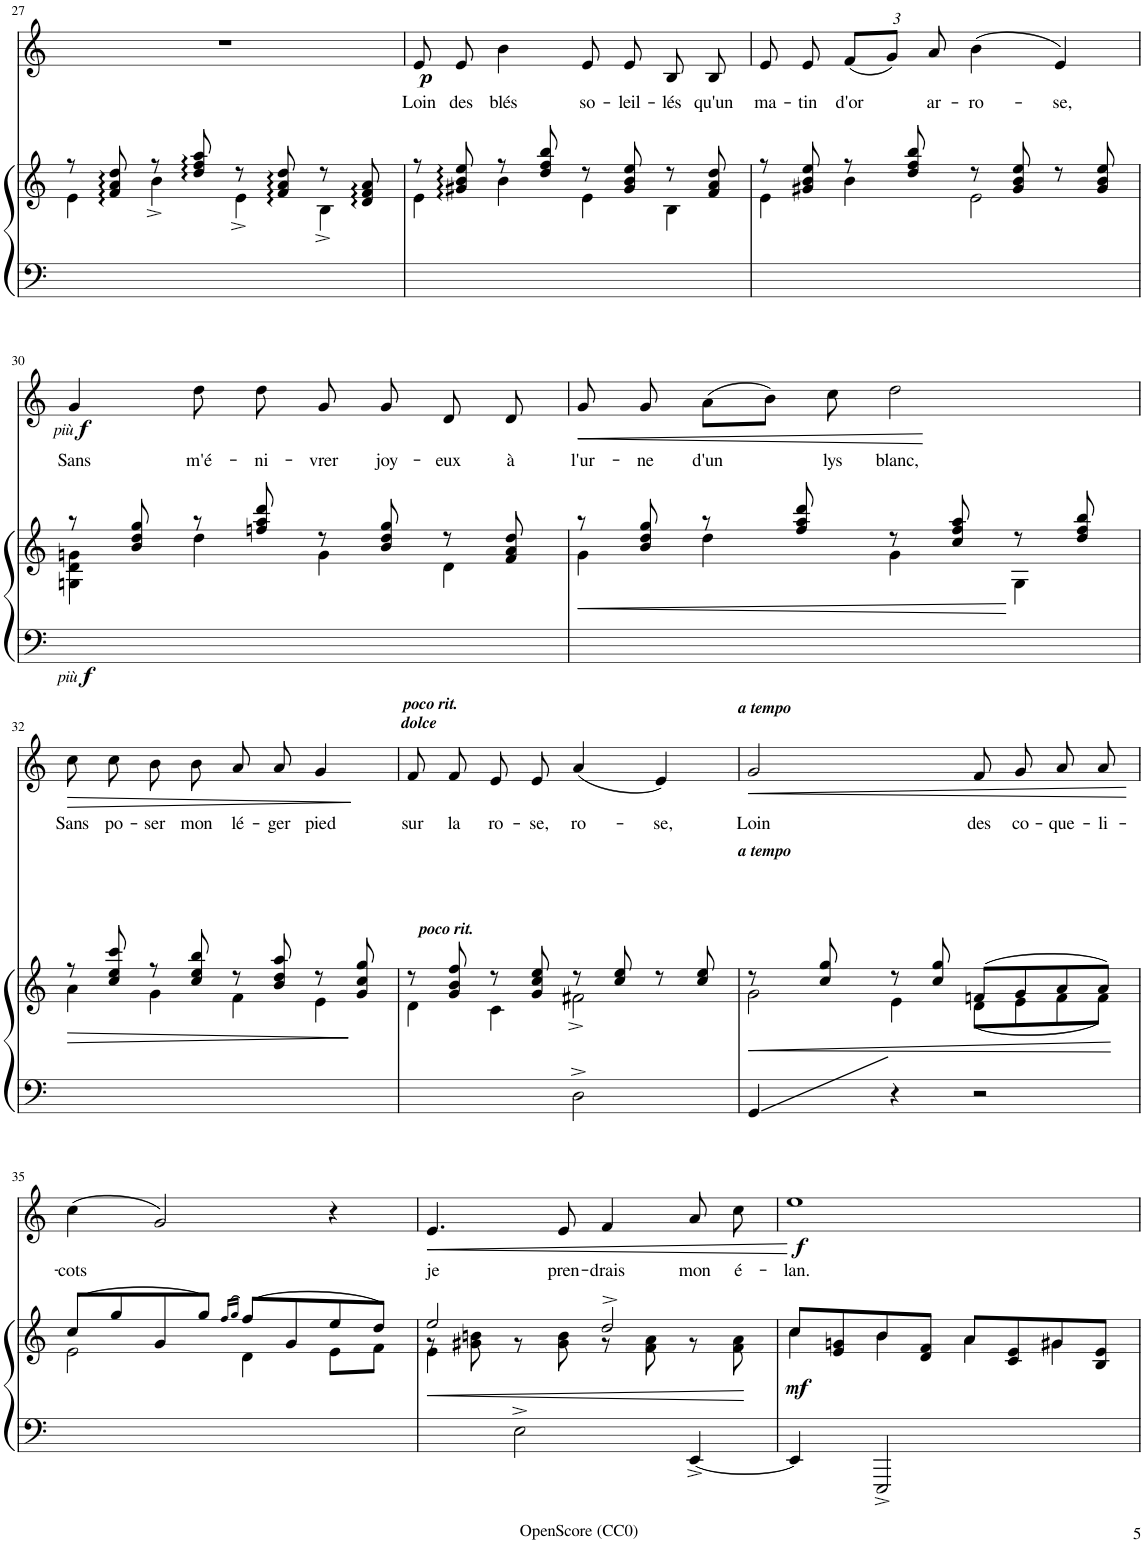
**kern	**kern	**dynam	**kern	**text	**dynam
*part2	*part2	*part2	*part1	*part1	*part1
*staff3	*staff2	*staff2/3	*staff1	*staff1	*staff1
*I"Piano	*	*	*I"Voice	*	*
*I'Pno	*	*	*	*	*
!!LO:PB:g=z
*clefF4	*clefG2	*	*clefG2	*	*
*k[]	*k[]	*	*k[]	*	*
*M4/4	*M4/4	*	*M4/4	*	*
*met(c)	*met(c)	*	*met(c)	*	*
=27	=27	=27	=27	=27	=27
*	*^	*	*	*	*
1ryy	8r	4e\	.	1r	.	.
.	8f/ 8a/ 8dd/	.	.	.	.	.
.	8r	4b^\	.	.	.	.
.	8dd/ 8ff/ 8aa/	.	.	.	.	.
.	8r	4e^\	.	.	.	.
.	8f/ 8a/ 8dd/	.	.	.	.	.
.	8r	4B^\	.	.	.	.
.	8d/ 8f/ 8a/	.	.	.	.	.
=28	=28	=28	=28	=28	=28	=28
!	!	!	!	!	!LO:LY:b	!LO:DY:b
1ryy	8r	4e\	.	8e/	Loin	p
!	!	!	!	!	!LO:LY:b	!
.	8g#X/ 8b/ 8ee/	.	.	8e/	des	.
!	!	!	!	!	!LO:LY:b	!
.	8r	4b\	.	4b\	blés	.
.	8dd/ 8ff/ 8bb/	.	.	.	.	.
!	!	!	!	!	!LO:LY:b	!
.	8r	4e\	.	8e/	so-	.
!	!	!	!	!	!LO:LY:b	!
.	8g#/ 8b/ 8ee/	.	.	8e/	-leil-	.
!	!	!	!	!	!LO:LY:b	!
.	8r	4B\	.	8B/	-lés	.
!	!	!	!	!	!LO:LY:b	!
.	8f/ 8a/ 8dd/	.	.	8B/	qu'un	.
=29	=29	=29	=29	=29	=29	=29
!	!	!	!	!	!LO:LY:b	!
1ryy	8r	4e\	.	8e/	ma-	.
!	!	!	!	!	!LO:LY:b	!
.	8g#X/ 8b/ 8ee/	.	.	8e/	-tin	.
*	*	*	*	*Xbrackettup	*	*
!	!	!	!	!	!LO:LY:b	!
.	8r	4b\	.	(12f/L	d'or	.
.	.	.	.	12g/J)	.	.
.	8dd/ 8ff/ 8bb/	.	.	.	.	.
!	!	!	!	!	!LO:LY:b	!
.	.	.	.	12a/	ar-	.
!	!	!	!	!	!LO:LY:b	!
.	8r	2e\	.	(4b\	-ro-	.
.	8g#/ 8b/ 8ee/	.	.	.	.	.
!	!	!	!	!	!LO:LY:b	!
.	8r	.	.	4e/)	se,	.
.	8g#/ 8b/ 8ee/	.	.	.	.	.
!!LO:LB:g=z
=30	=30	=30	=30	=30	=30	=30
!	!	!	!LO:DY:b=2	!	!LO:LY:b	!
!	!	!	!LO:DY:n=1:b=2	!	!	!LO:DY:b
!	!	!	!	!	!	!LO:DY:n=1:b
1ryy	8r	4Gn\ 4d\ 4gn\	other-dynamics f	4g/	Sans	other-dynamics f
.	8b/ 8dd/ 8gg/	.	.	.	.	.
!	!	!	!	!	!LO:LY:b	!
.	8r	4dd\	.	8dd\	m'é-	.
!	!	!	!	!	!LO:LY:b	!
.	8ffn/ 8aa/ 8ddd/	.	.	8dd\	-ni-	.
!	!	!	!	!	!LO:LY:b	!
.	8r	4g\	.	8g/	-vrer	.
!	!	!	!	!	!LO:LY:b	!
.	8b/ 8dd/ 8gg/	.	.	8g/	joy-	.
!	!	!	!	!	!LO:LY:b	!
.	8r	4d\	.	8d/	-eux	.
!	!	!	!	!	!LO:LY:b	!
.	8f/ 8a/ 8dd/	.	.	8d/	à	.
=31	=31	=31	=31	=31	=31	=31
!	!	!	!LO:HP:b	!	!LO:LY:b	!LO:HP:b
1ryy	8r	4g\	<	8g/	l'ur-	<
!	!	!	!	!	!LO:LY:b	!
.	8b/ 8dd/ 8gg/	.	.	8g/	-ne	.
*	*	*	*	*Xtuplet	*	*
!	!	!	!	!	!LO:LY:b	!
.	8r	4dd\	.	(12a\L	d'un	.
.	.	.	.	12b\J)	.	.
.	8ff/ 8aa/ 8ddd/	.	.	.	.	.
!	!	!	!	!	!LO:LY:b	!
.	.	.	.	12cc\	lys	.
!	!	!	!	!	!LO:LY:b	!
.	8r	4g\	.	2dd\	blanc,	[
.	8cc/ 8ff/ 8aa/	.	.	.	.	.
.	8r	4G\	[	.	.	.
.	8dd/ 8ff/ 8bb/	.	.	.	.	.
!!LO:LB:g=z
=32	=32	=32	=32	=32	=32	=32
!	!	!	!LO:HP:b	!	!LO:LY:b	!LO:HP:b
1ryy	8r	4a\	>	8cc\	Sans	>
!	!	!	!	!	!LO:LY:b	!
.	8cc/ 8ee/ 8ccc/	.	.	8cc\	po-	.
!	!	!	!	!	!LO:LY:b	!
.	8r	4g\	.	8b\	-ser	.
!	!	!	!	!	!LO:LY:b	!
.	8cc/ 8ee/ 8bb/	.	.	8b\	mon	.
!	!	!	!	!	!LO:LY:b	!
.	8r	4f\	.	8a/	lé-	.
!	!	!	!	!	!LO:LY:b	!
.	8b/ 8dd/ 8aa/	.	.	8a/	-ger	.
!	!	!	!	!	!LO:LY:b	!
.	8r	4e\	.	4g/	pied	.
.	8g/ 8cc/ 8gg/	.	]	.	.	.
*	*v	*v	*	*	*	*
.	.	.	.	.	]
=33	=33	=33	=33	=33	=33
*	*^	*	*	*	*
!	!	!	!	!LO:TX:a:Bi:t=dolce	!	!
!	!	!	!	!LO:TX:a:Bi:t=poco rit.	!	!
!	!	!	!	!LO:TX:b:Bi:t=poco rit.	!	!
!	!	!	!	!	!LO:LY:b	!
2ryy	8r	4d\	.	8f/	sur	.
!	!	!	!	!	!LO:LY:b	!
.	8g/ 8b/ 8ff/	.	.	8f/	la	.
!	!	!	!	!	!LO:LY:b	!
.	8r	4c\	.	8e/	ro-	.
!	!	!	!	!	!LO:LY:b	!
.	8g/ 8cc/ 8ee/	.	.	8e/	-se,	.
!	!	!	!	!	!LO:LY:b	!
2D^\	8r	2f#X^\	.	(4a/	ro-	.
.	8cc/ 8ee/	.	.	.	.	.
!	!	!	!	!	!LO:LY:b	!
.	8r	.	.	4e/)	-se,	.
.	8cc/ 8ee/	.	.	.	.	.
*	*v	*v	*	*	*	*
=34	=34	=34	=34	=34	=34
!	!	!	!LO:TX:b:Bi:t=a tempo	!	!
!	!	!	!LO:TX:a:Bi:t=a tempo	!	!
!	!	!LO:HP:b	!	!LO:LY:b	!LO:HP:b
*	*^	*	*	*	*
*	*	*^	*	*	*	*
4GG/	8r	2g\	4ryy	<	2g/	Loin	<
.	8cc/ 8gg/	.	.	.	.	.	.
4r	8r	.	4e\	.	.	.	.
.	8cc/ 8gg/	.	.	.	.	.	.
!	!	!	!	!	!	!LO:LY:b	!
2r	(8fn/L	(8d\L	2ryy	.	8f/	des	.
!	!	!	!	!	!	!LO:LY:b	!
.	8g/	8e\	.	.	8g/	co-	.
!	!	!	!	!	!	!LO:LY:b	!
.	8a/	8f\	.	.	8a/	-que-	.
!	!	!	!	!	!	!LO:LY:b	!
.	8a/J)	8f\J)	.	.	8a/	-li-	.
*	*v	*v	*v	*	*	*	*
.	.	[	.	.	[
!!LO:LB:g=z
=35	=35	=35	=35	=35	=35
*	*^	*	*	*	*
!	!	!	!	!	!LO:LY:b	!
1ryy	(8cc/L	2e\	.	(4cc\	-cots	.
.	8gg/	.	.	.	.	.
.	8g/	.	.	2g/)	.	.
.	8gg/J)	.	.	.	.	.
.	(16qff/LL	.	.	.	.	.
.	16qgg/JJ)	.	.	.	.	.
.	(8ff/L	4d\	.	.	.	.
.	8g/	.	.	.	.	.
.	8ee/	8e\L	.	4r	.	.
.	8dd/J)	8f\J	.	.	.	.
=36	=36	=36	=36	=36	=36	=36
!	!	!	!LO:HP:b	!	!LO:LY:b	!LO:HP:b
*	*	*^	*	*	*	*
4ryy	2ee/	8r	4e\	<	4.e/	je	<
.	.	8g#X\ 8bn\	.	.	.	.	.
2E^\	.	8r	2.ryy	.	.	.	.
!	!	!	!	!	!	!LO:LY:b	!
.	.	8g#\ 8b\	.	.	8e/	pren-	.
!	!	!	!	!	!	!LO:LY:b	!
.	2dd^/	8r	.	.	4f/	-drais	.
.	.	8f\ 8a\	.	.	.	.	.
!	!	!	!	!	!	!LO:LY:b	!
[4EE^</	.	8r	.	.	8a/	mon	.
!	!	!	!	!	!	!LO:LY:b	!
.	.	8f\ 8a\	.	.	8cc\	é-	.
*	*v	*v	*v	*	*	*	*
.	.	[	.	.	[
=37	=37	=37	=37	=37	=37
*	*^	*	*	*	*
!	!	!	!LO:DY:b	!	!LO:LY:b	!LO:DY:b
4EE/]	8cc/L	4cc\	mf	1ee	-lan.	f
.	8e/ 8gn/	.	.	.	.	.
2EEE^/	8b/	4b\	.	.	.	.
.	8d/ 8f/J	.	.	.	.	.
.	8a/L	4a\	.	.	.	.
.	8c/ 8e/	.	.	.	.	.
4ryy	8g#X/	4g#\	.	.	.	.
.	8B/ 8e/J	.	.	.	.	.
*	*v	*v	*	*	*	*
=	=	=	=	=	=
*-	*-	*-	*-	*-	*-
